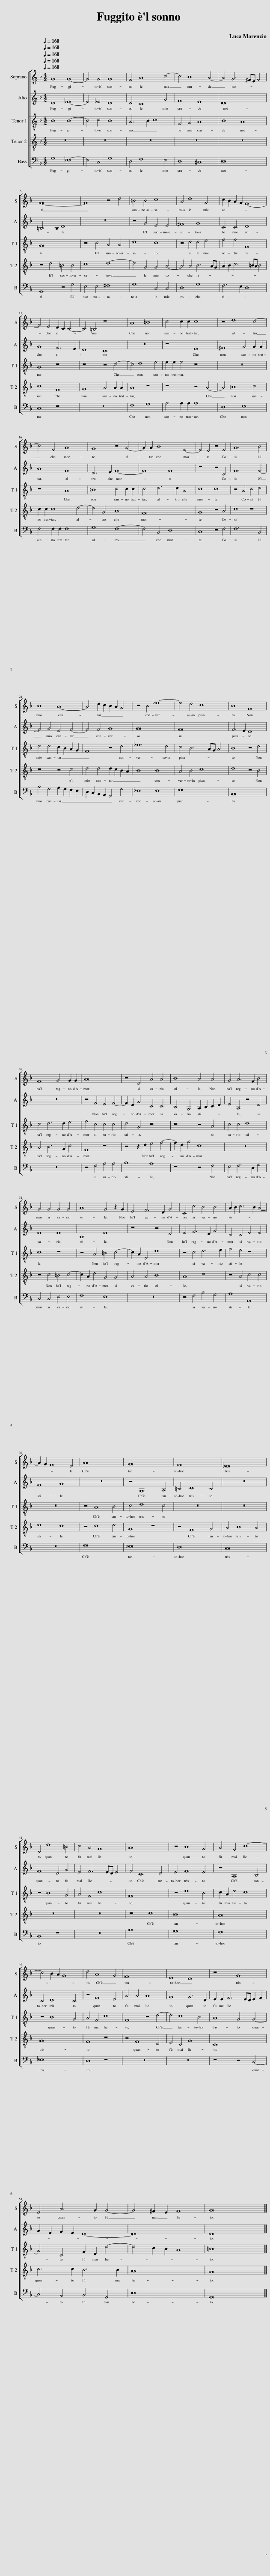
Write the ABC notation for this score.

X:1
%%score [ 1 2 [ 3 4 ] 5 ]
L:1/8
Q:1/4=160
M:4/2
I:linebreak $
K:F
V:1 treble
V:2 treble
V:3 treble-8
V:4 treble-8
V:5 bass
V:1
 G8 G8- | G4 G4 G8 | F4 A8 c4- | c4 B8 A4- | A4 G6 ^FE F4 |$ %5
 G16- | G8 z4 d4 | =B4 B4 c8 | A4 d8 G4 | c2 B2 A2 G2 F8- |$ %10
 F4 E4 D2 C2 C4- | C4 =B,4 z8 | A8 =B8 | c4 c2 c2 c8 | z4 d8 c4- |$ %15
 c4 F4 A8 | G8 z4 A4- | A2 A2 B8 F4- | F4 E4 z4 F4 | A12 B4 |$ %20
 B8 A8- | A4 d2 c2 B2 A2 G4 | z4 B4 _e8- | e4 d4 c8 | B8 F8 |$ %25
 F8 G4 G2 G2 | A16 | z4 D4 A4 A4 | B8 A4 A4 | G4 A6 F2 B4 |$ %30
 G4 G4 G4 G4 | A8 G4 z2 G2 | E4 F6 D2 G4 | C4 c4 B4 B4 | A2 B2 c6 B2 A4- |$ %35
 A2 G2 F8 E4 | A16 | G16 | F16 | _E16 |$ %40
 D4 d8 =B4 | c4 A4 G8 | A16 | z4 B8 G4 | A4 F4 c8- |$ %45
 c4 B2 A2 G8 | d4 A8 G4 | F16 | E8 D8 | z8 G8 |$ %50
 E4 A6 G2 G4- | G4 ^F2 E2 F8 | G16 |] %53
V:2
 D8 _E8- | E4 _E4 D8 | D4 C8 G4 | F8 E8 | D16 |$ %5
 =B,6 B,2 D8 | z16 | z4 G4 E4 E4 | ^F8 G8 | C4 C4 D8 |$ %10
 G8 F6 E2 | D8 C8 | z16 | z8 E8 | ^F8 G4 G2 G2 |$ %15
 A8 F8 | D6 E2 F8- | F8 F8 | z8 z4 C4 | F12 F4- |$ %20
 F4 G4 E4 F4- | F4 F4 G8 | G16 | F16 | F6 E2 D8 |$ %25
 z16 | z4 F4 E4 F4- | F2 D2 G4 C4 C4 | B,4 G,4 A,2 B,2 C2 D2 | E4 A,4 z4 D4 |$ %30
 E8 E8 | A,8 E8 | z8 z4 D4 | E4 F6 D2 G4 | C4 C4 E4 E4 |$ %35
 F8 G8 | z16 | z4 G,8 A,4 | =B,4 C8 B,4 | z16 |$ %40
 F8 D4 G4 | E4 F6 ED E4 | F4 C8 D4 | E4 F8 E4 | z4 A,8 B,4 |$ %45
 C4 D8 C4 | z4 F8 E4 | A4 A4 A8 | G8 G6 D2 | E2 E2 F6 ED E2 F2 |$ %50
 G2 E2 F2 E2 D8- | D16 | D16 |] %53
V:3
 B8 B8- | B4 c4 B8 | A6 B2 c8 | F4 G4 A8 | B8 A8 |$ %5
 G16 | z4 c4 A4 A4 | d8 c8 | z4 d4 d4 e4 | f4 f4 F8 |$ %10
 G8 z8 | z8 z4 c4- | c4 d8 e4 | e2 e2 e4 z8 | z16 |$ %15
 z8 A8 | =B8 c4 c2 c2 | c4 d6 d2 A4 | c8 c8 | z4 A4 c4 d4 |$ %20
 d4 d4 c2 B2 A2 G2 | F8 z4 d4 | _e12 d4 | c4 B6 AG A4 | B8 z4 d4 |$ %25
 c4 d6 d2 e4 | f4 c4 c4 c4 | d4 G4 z8 | z8 z4 A4 | c4 c4 d8 |$ %30
 c8 z8 | z4 A4 =B4 c4- | c2 A2 D4 d8 | z4 c4 d6 e2 | f4 e4 z8 |$ %35
 z16 | z4 A8 B4 | c4 d8 c4 | z16 | z16 |$ %40
 z4 B8 G4 | A4 F4 c8 | F16 | z4 d8 B4 | c2 A2 d4 c8 |$ %45
 z4 B8 G4 | A4 F4 c8 | F8 z4 d4- | d4 c8 B4 | A8 G4 G4- |$ %50
 G4 C4 F2 D2 d4- | d4 c2 B2 A8 | =B16 |] %53
V:4
 z16 | z16 | z16 | z16 | z16 |$ %5
 z4 d4 =B4 B4 | c8 d8- | d4 G4 G4 A4- | A4 A4 B6 AG | A2 B2 c6 =BA B4 |$ %10
 c8 F8 | G8 A4 A2 A2 | A8 z8 | z8 z4 A4- | A4 =B8 c4 |$ %15
 c2 c2 c8 d4- | d4 G4 A8 | F16 | G8 z4 A4 | c8 z8 |$ %20
 z8 z4 c4 | d4 d4 d2 c2 B2 A2 | B8 B8 | A4 B4 c8 | d8 z4 B4 |$ %25
 A4 B6 G2 c4 | F8 z8 | z4 z2 d2 e4 f4- | f2 d2 g4 c8 | z16 |$ %30
 z4 c4 =B4 c4- | c2 A2 d4 G4 G4 | A4 A4 B8 | A8 z8 | z4 A4 c4 c4 |$ %35
 d8 c8 | z4 c8 d4 | G8 z8 | z4 F8 G4 | A4 B8 A4 |$ %40
 z16 | z16 | z8 c8 | B16 | A16 |$ %45
 G16 | F8 z8 | z4 F8 D4 | E4 C4 G8 | C16 |$ %50
 c6 c2 B6 B2 | A16 | G16 |] %53
V:5
 G,8 _E,8- | E,4 C,4 G,8 | D,4 F,8 E,4 | D,8 ^C,8 | D,16 |$ %5
 G,,8 z4 G,4 | E,4 E,4 ^F,8 | G,8 C,4 C,4 | D,8 G,8 | F,6 E,2 D,8 |$ %10
 C,8 z8 | z16 | F,8 G,8 | A,4 A,2 A,2 A,8 | D,8 E,8 |$ %15
 F,4 F,2 F,2 F,8 | G,8 F,8- | F,4 B,,4 D,8 | C,8 z4 F,4 | F,12 B,,4 |$ %20
 B,4 G,4 A,2 G,2 F,2 E,2 | D,2 C,2 B,,2 A,,2 G,,4 G,4 | _E,8 E,8 | F,16 | B,,16 |$ %25
 z16 | z4 F,4 A,4 A,4 | B,8 A,8 | z8 z4 F,4 | E,4 F,6 D,2 G,4 |$ %30
 C,4 C,4 E,4 E,4 | F,8 E,8 | z16 | z4 F,4 B,4 G,4 | A,8 A,,8 |$ %35
 z16 | F,16 | _E,16 | D,16 | C,16 |$ %40
 B,,8 z8 | z16 | A,16 | G,16 | F,16 |$ %45
 _E,16 | D,8 z8 | z16 | z16 | z8 z4 C,4- |$ %50
 C,4 A,,4 B,,4 G,,4 | D,16 | G,,16 |] %53
